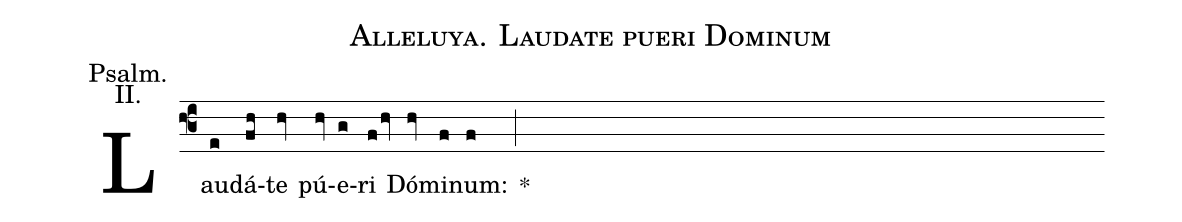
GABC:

name: Alleluya. Laudate pueri Dominum;
annotation: Psalm.;
annotation: II.;
%%
(f3) Lau(e)dá(fh)te(hv) pú(hv)e(g)ri(fhv) Dó(hv)mi(f)num:(f) *(;)
